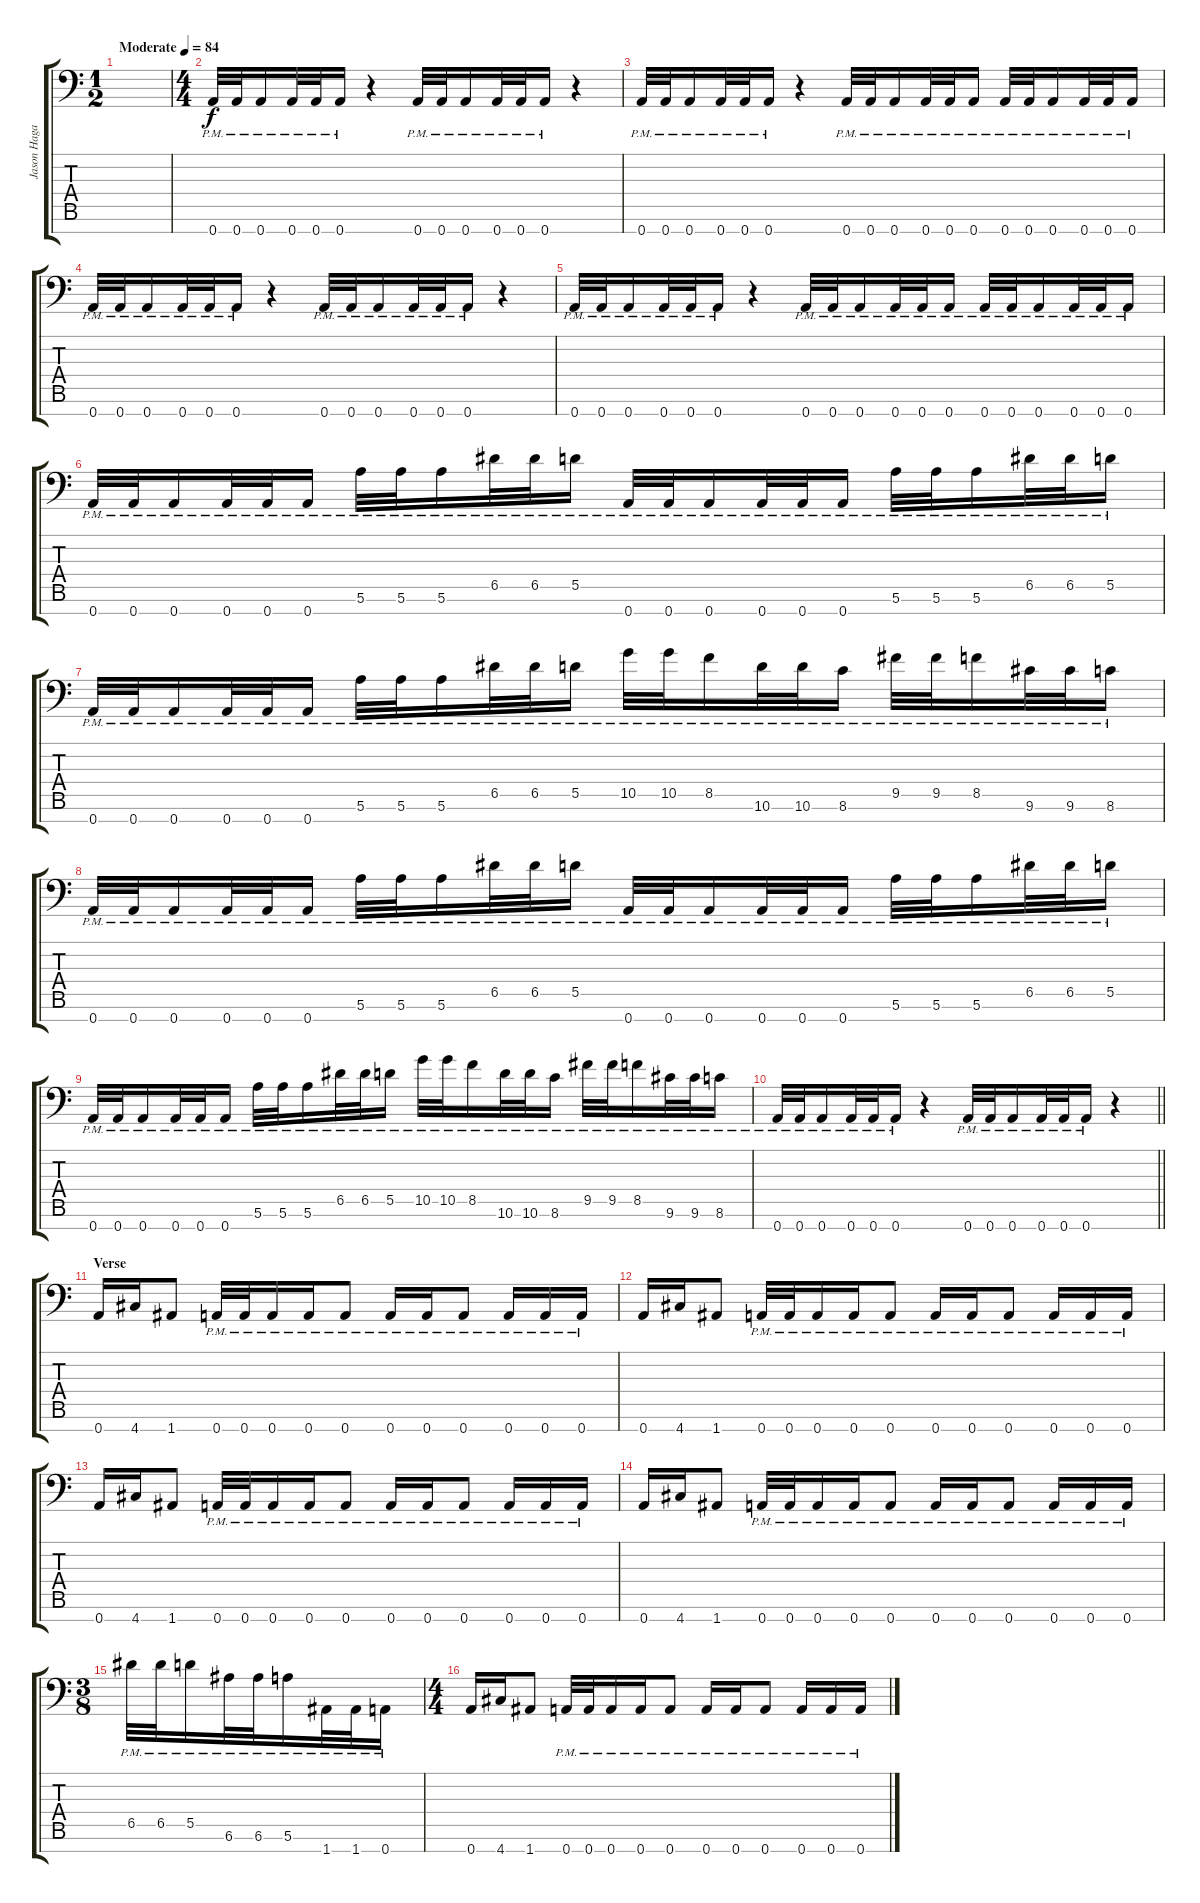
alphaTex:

\track ("Jason Hagar" "Jason Haga") {instrument distortionguitar}
\staff {score tabs}
\tuning (E4 B3 G3 D3 A2 E2 A1) {hide}
\ts (1 2)
\tempo (84 "Moderate")
\clef f4
\ks c
|
\ts (4 4)
0.7{pm}.32 0.7{pm}.32 0.7{pm}.16 0.7{pm}.32 0.7{pm}.32 0.7{pm}.16 r.4 0.7{pm}.32 0.7{pm}.32 0.7{pm}.16 0.7{pm}.32 0.7{pm}.32 0.7{pm}.16 r.4 |
0.7{pm}.32 0.7{pm}.32 0.7{pm}.16 0.7{pm}.32 0.7{pm}.32 0.7{pm}.16 r.4 0.7{pm}.32 0.7{pm}.32 0.7{pm}.16 0.7{pm}.32 0.7{pm}.32 0.7{pm}.16 0.7{pm}.32 0.7{pm}.32 0.7{pm}.16 0.7{pm}.32 0.7{pm}.32 0.7{pm}.16 |
0.7{pm}.32 0.7{pm}.32 0.7{pm}.16 0.7{pm}.32 0.7{pm}.32 0.7{pm}.16 r.4 0.7{pm}.32 0.7{pm}.32 0.7{pm}.16 0.7{pm}.32 0.7{pm}.32 0.7{pm}.16 r.4 |
0.7{pm}.32 0.7{pm}.32 0.7{pm}.16 0.7{pm}.32 0.7{pm}.32 0.7{pm}.16 r.4 0.7{pm}.32 0.7{pm}.32 0.7{pm}.16 0.7{pm}.32 0.7{pm}.32 0.7{pm}.16 0.7{pm}.32 0.7{pm}.32 0.7{pm}.16 0.7{pm}.32 0.7{pm}.32 0.7{pm}.16 |
0.7{pm}.32 0.7{pm}.32 0.7{pm}.16 0.7{pm}.32 0.7{pm}.32 0.7{pm}.16 5.6{pm}.32 5.6{pm}.32 5.6{pm}.16 6.5{pm}.32 6.5{pm}.32 5.5{pm}.16 0.7{pm}.32 0.7{pm}.32 0.7{pm}.16 0.7{pm}.32 0.7{pm}.32 0.7{pm}.16 5.6{pm}.32 5.6{pm}.32 5.6{pm}.16 6.5{pm}.32 6.5{pm}.32 5.5{pm}.16 |
0.7{pm}.32 0.7{pm}.32 0.7{pm}.16 0.7{pm}.32 0.7{pm}.32 0.7{pm}.16 5.6{pm}.32 5.6{pm}.32 5.6{pm}.16 6.5{pm}.32 6.5{pm}.32 5.5{pm}.16 10.5{pm}.32 10.5{pm}.32 8.5{pm}.16 10.6{pm}.32 10.6{pm}.32 8.6{pm}.16 9.5{pm}.32 9.5{pm}.32 8.5{pm}.16 9.6{pm}.32 9.6{pm}.32 8.6{pm}.16 |
0.7{pm}.32 0.7{pm}.32 0.7{pm}.16 0.7{pm}.32 0.7{pm}.32 0.7{pm}.16 5.6{pm}.32 5.6{pm}.32 5.6{pm}.16 6.5{pm}.32 6.5{pm}.32 5.5{pm}.16 0.7{pm}.32 0.7{pm}.32 0.7{pm}.16 0.7{pm}.32 0.7{pm}.32 0.7{pm}.16 5.6{pm}.32 5.6{pm}.32 5.6{pm}.16 6.5{pm}.32 6.5{pm}.32 5.5{pm}.16 |
0.7{pm}.32 0.7{pm}.32 0.7{pm}.16 0.7{pm}.32 0.7{pm}.32 0.7{pm}.16 5.6{pm}.32 5.6{pm}.32 5.6{pm}.16 6.5{pm}.32 6.5{pm}.32 5.5{pm}.16 10.5{pm}.32 10.5{pm}.32 8.5{pm}.16 10.6{pm}.32 10.6{pm}.32 8.6{pm}.16 9.5{pm}.32 9.5{pm}.32 8.5{pm}.16 9.6{pm}.32 9.6{pm}.32 8.6{pm}.16 |
\barLineRight lightlight
0.7{pm}.32 0.7{pm}.32 0.7{pm}.16 0.7{pm}.32 0.7{pm}.32 0.7{pm}.16 r.4 0.7{pm}.32 0.7{pm}.32 0.7{pm}.16 0.7{pm}.32 0.7{pm}.32 0.7{pm}.16 r.4 |
\section ("" "Verse")
0.7.16 4.7.16 1.7.8 0.7{pm}.32 0.7{pm}.32 0.7{pm}.16 0.7{pm}.16 0.7{pm}.8 0.7{pm}.16 0.7{pm}.16 0.7{pm}.8 0.7{pm}.16 0.7{pm}.16 0.7{pm}.16 |
0.7.16 4.7.16 1.7.8 0.7{pm}.32 0.7{pm}.32 0.7{pm}.16 0.7{pm}.16 0.7{pm}.8 0.7{pm}.16 0.7{pm}.16 0.7{pm}.8 0.7{pm}.16 0.7{pm}.16 0.7{pm}.16 |
0.7.16 4.7.16 1.7.8 0.7{pm}.32 0.7{pm}.32 0.7{pm}.16 0.7{pm}.16 0.7{pm}.8 0.7{pm}.16 0.7{pm}.16 0.7{pm}.8 0.7{pm}.16 0.7{pm}.16 0.7{pm}.16 |
0.7.16 4.7.16 1.7.8 0.7{pm}.32 0.7{pm}.32 0.7{pm}.16 0.7{pm}.16 0.7{pm}.8 0.7{pm}.16 0.7{pm}.16 0.7{pm}.8 0.7{pm}.16 0.7{pm}.16 0.7{pm}.16 |
\ts (3 8)
6.5{pm}.32 6.5{pm}.32 5.5{pm}.16 6.6{pm}.32 6.6{pm}.32 5.6{pm}.16 1.7{pm}.32 1.7{pm}.32 0.7{pm}.16 |
\ts (4 4)
0.7.16 4.7.16 1.7.8 0.7{pm}.32 0.7{pm}.32 0.7{pm}.16 0.7{pm}.16 0.7{pm}.8 0.7{pm}.16 0.7{pm}.16 0.7{pm}.8 0.7{pm}.16 0.7{pm}.16 0.7{pm}.16
